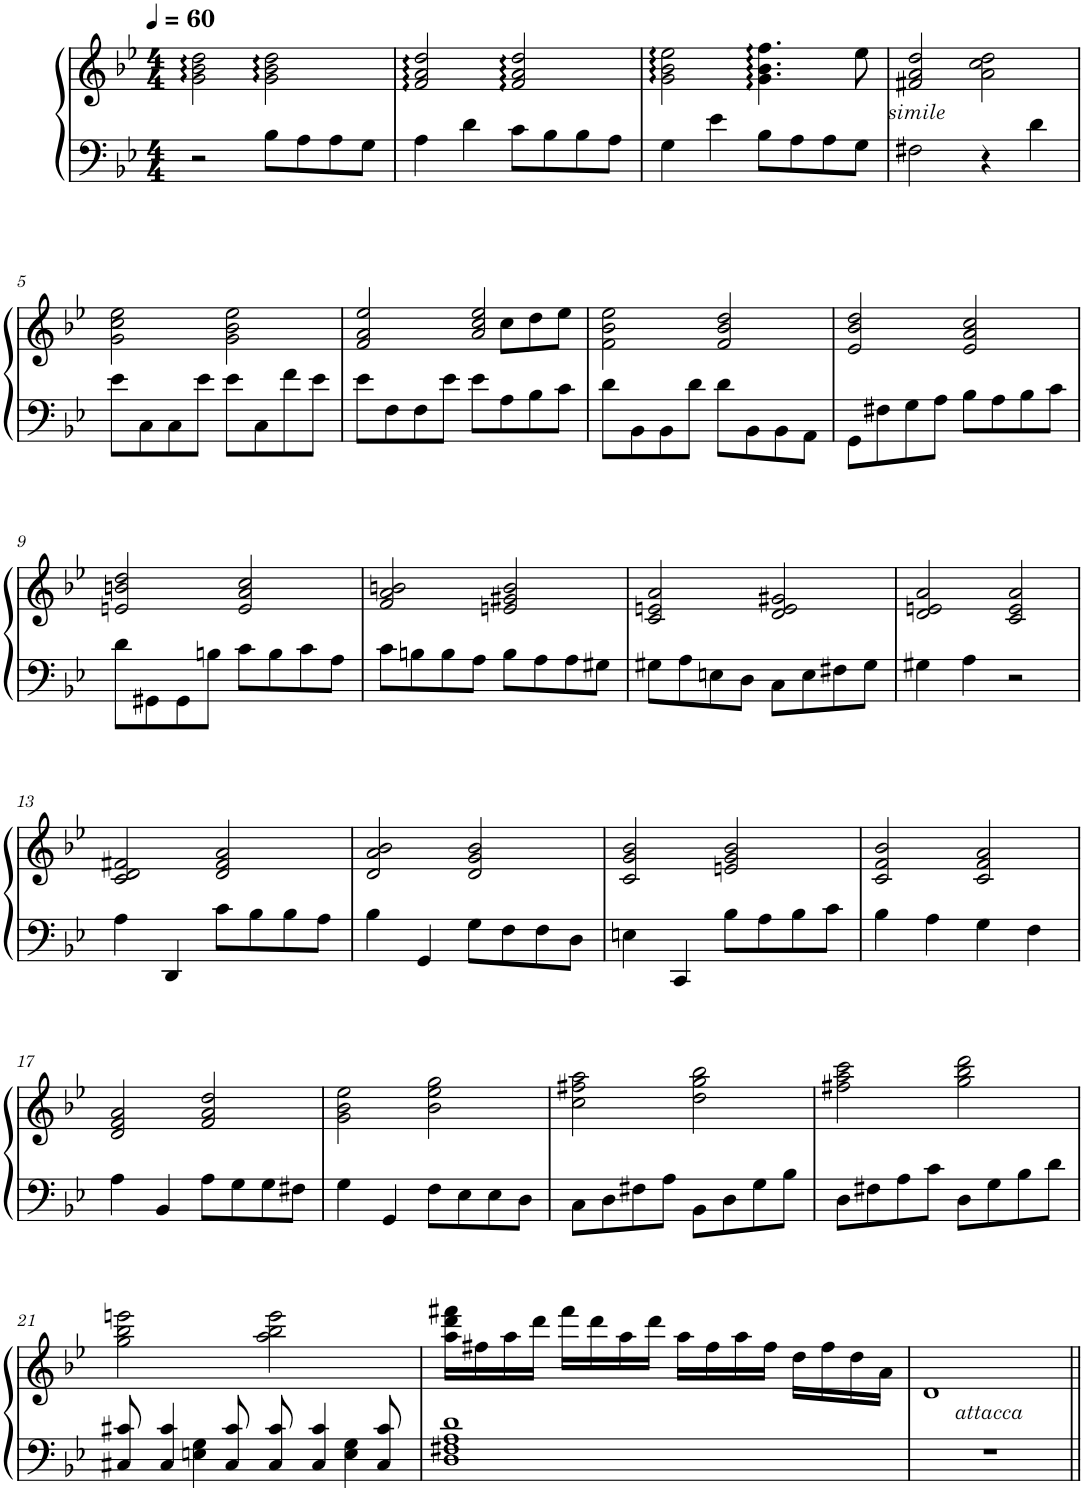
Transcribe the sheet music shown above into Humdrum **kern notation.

**kern	**kern
*part1	*part1
*staff2	*staff1
*I"Piano	*
*I'Pno.	*
*clefF4	*clefG2
*k[b-e-]	*k[b-e-]
*M4/4	*M4/4
*MM60	*MM60
=1	=1
2r	2g\:: 2b-\:: 2dd\::
8B-\L	2g\:: 2b-\:: 2dd\::
8A\	.
8A\	.
8G\J	.
=2	=2
4A\	2f/:: 2a/:: 2dd/::
4d\	.
8c\L	2f/:: 2a/:: 2dd/::
8B-\	.
8B-\	.
8A\J	.
=3	=3
4G\	2g\:: 2b-\:: 2ee-\::
4e-\	.
8B-\L	4.g\:: 4.b-\:: 4.ff\::
8A\	.
8A\	.
8G\J	8ee-\
=4	=4
!	!LO:TX:b:i:t=simile
2F#X\	2f#X/:: 2a/:: 2dd/::
4r	2a\:: 2cc\:: 2dd\::
4d\	.
!!LO:LB:g=z
=5	=5
8e-\L	2g\:: 2cc\:: 2ee-\::
8C\	.
8C\	.
8e-\J	.
8e-\L	2g\:: 2b-\:: 2ee-\::
8C\	.
8f\	.
8e-\J	.
=6	=6
*	*^
8e-\L	2f/:: 2a/:: 2ee-/::	8ryy
*	*v	*v
8F\	.
8F\	.
8e-\J	.
8e-\L	2a/:: 2cc/:: 2ee-/::
*	*^
8A\	.	8cc\L
8B-\	.	8dd\
8c\J	.	8ee-\J
*	*v	*v
=7	=7
8d\L	2f\:: 2b-\:: 2ee-\::
8BB-\	.
8BB-\	.
8d\J	.
8d\L	2f/:: 2b-/:: 2dd/::
8BB-\	.
8BB-\	.
8AA\J	.
=8	=8
8GG\L	2e-/:: 2b-/:: 2dd/::
8F#X\	.
8G\	.
8A\J	.
8B-\L	2e-/:: 2a/:: 2cc/::
8A\	.
8B-\	.
8c\J	.
!!LO:LB:g=z
=9	=9
8d\L	2en/:: 2bn/:: 2dd/::
8GG#X\	.
8GG#\	.
8Bn\J	.
8c\L	2e/:: 2a/:: 2cc/::
8B\	.
8c\	.
8A\J	.
=10	=10
8c\L	2f/:: 2a/:: 2bn/::
8Bn\	.
8B\	.
8A\J	.
8B\L	2en/:: 2g#X/:: 2b/::
8A\	.
8A\	.
8G#X\J	.
=11	=11
8G#X\L	2c/:: 2en/:: 2a/::
8A\	.
8En\	.
8D\J	.
8C\L	2d/:: 2e/:: 2g#X/::
8E\	.
8F#X\	.
8G#\J	.
=12	=12
4G#X\	2d/:: 2en/:: 2a/::
4A\	.
2r	2c/:: 2e/:: 2a/::
!!LO:LB:g=z
=13	=13
4A\	2c/:: 2d/:: 2f#X/::
4DD/	.
8c\L	2d/:: 2f#/:: 2a/::
8B-\	.
8B-\	.
8A\J	.
=14	=14
4B-\	2d/:: 2a/:: 2b-/::
4GG/	.
8G\L	2d/:: 2g/:: 2b-/::
8F\	.
8F\	.
8D\J	.
=15	=15
4En\	2c/:: 2g/:: 2b-/::
4CC/	.
8B-\L	2en/:: 2g/:: 2b-/::
8A\	.
8B-\	.
8c\J	.
=16	=16
4B-\	2c/:: 2f/:: 2b-/::
4A\	.
4G\	2c/:: 2f/:: 2a/::
4F\	.
!!LO:LB:g=z
=17	=17
4A\	2d/:: 2f/:: 2a/::
4BB-/	.
8A\L	2f/:: 2a/:: 2dd/::
8G\	.
8G\	.
8F#X\J	.
=18	=18
4G\	2g\:: 2b-\:: 2ee-\::
4GG/	.
8F\L	2b-\:: 2ee-\:: 2gg\::
8E-\	.
8E-\	.
8D\J	.
=19	=19
8C\L	2cc\:: 2ff#X\:: 2aa\::
8D\	.
8F#X\	.
8A\J	.
8BB-\L	2dd\:: 2gg\:: 2bb-\::
8D\	.
8G\	.
8B-\J	.
=20	=20
8D\L	2ff#X\:: 2aa\:: 2ccc\::
8F#X\	.
8A\	.
8c\J	.
8D\L	2gg\:: 2bb-\:: 2ddd\::
8G\	.
8B-\	.
8d\J	.
!!LO:LB:g=z
=21	=21
*^	*
8C#X/ 8c#X/	4ryy	2gg\:: 2bb-\:: 2eeen\::
4C#/ 4c#/	.	.
.	4En\ 4G\	.
8C#/ 8c#/	.	.
8C#/ 8c#/	4ryy	2aa\:: 2bb-\:: 2eee\::
4C#/ 4c#/	.	.
.	4E\ 4G\	.
8C#/ 8c#/	.	.
*v	*v	*
=22	=22
1D 1F#X 1A 1d	16aa\:: 16ddd\:: 16fff#X\::LL
.	16ff#X\
.	16aa\
.	16ddd\JJ
.	16fff#\LL
.	16ddd\
.	16aa\
.	16ddd\JJ
.	16aa\LL
.	16ff#\
.	16aa\
.	16ff#\JJ
.	16dd\LL
.	16ff#\
.	16dd\
.	16a\JJ
=23	=23
!	!LO:TX:b:i:t=attacca
1r	1d
=||	=||
*-	*-
